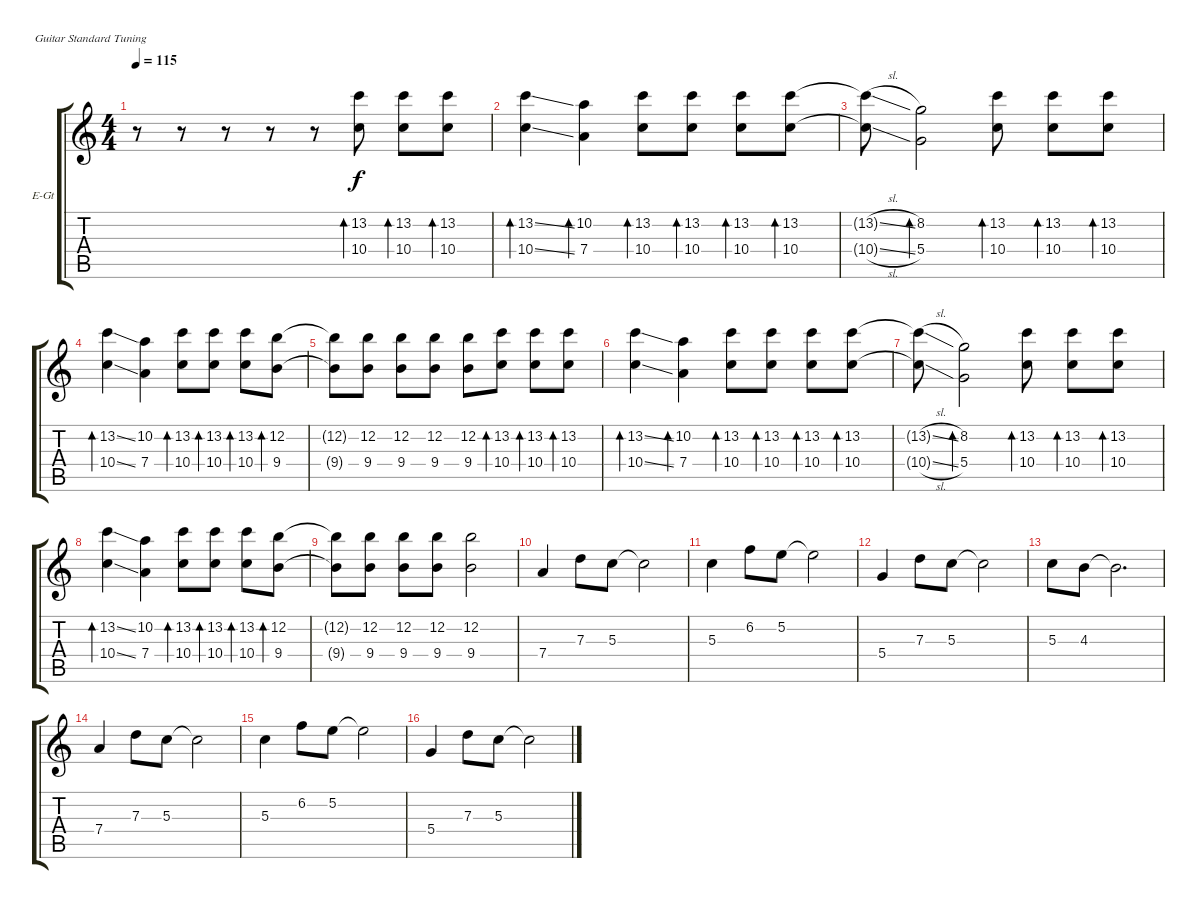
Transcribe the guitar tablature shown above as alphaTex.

\defaultSystemsLayout 4
\bracketExtendMode groupsimilarinstruments
\firstSystemTrackNameOrientation horizontal
\otherSystemsTrackNameOrientation horizontal
\track ("Electric Guitar (Lead)" "E-Gt") {instrument electricguitarclean}
\staff {score tabs}
\tuning (E4 B3 G3 D3 A2 E2)
\ts (4 4)
\tempo 115
\clef g2
\ks c
r.8{dy f instrument electricguitarclean} r.8 r.8 r.8 r.8 (13.2 10.4).8{bd 60} (13.2 10.4).8{bd 60} (13.2 10.4).8{bd 60} |
(13.2{ss} 10.4{ss}).4{bd 60} (10.2 7.4).4{bd 60} (13.2 10.4).8{bd 60} (13.2 10.4).8{bd 60} (13.2 10.4).8{bd 60} (13.2 10.4).8{bd 60} |
(10.4{sl t} 13.2{sl t}).8 (8.2 5.4).2{bd 60} (13.2 10.4).8{bd 60} (13.2 10.4).8{bd 60} (13.2 10.4).8{bd 60} |
(13.2{ss} 10.4{ss}).4{bd 60} (10.2 7.4).4 (13.2 10.4).8{bd 60} (13.2 10.4).8{bd 60} (13.2 10.4).8{bd 60} (12.2 9.4).8{bd 60} |
(12.2{t} 9.4{t}).8 (12.2 9.4).8 (12.2 9.4).8 (12.2 9.4).8 (12.2 9.4).8 (13.2 10.4).8{bd 60} (13.2 10.4).8{bd 60} (13.2 10.4).8{bd 60} |
(13.2{ss} 10.4{ss}).4{bd 60} (10.2 7.4).4{bd 60} (13.2 10.4).8{bd 60} (13.2 10.4).8{bd 60} (13.2 10.4).8{bd 60} (13.2 10.4).8{bd 60} |
(10.4{sl t} 13.2{sl t}).8 (8.2 5.4).2{bd 60} (13.2 10.4).8{bd 60} (13.2 10.4).8{bd 60} (13.2 10.4).8{bd 60} |
(13.2{ss} 10.4{ss}).4{bd 60} (10.2 7.4).4 (13.2 10.4).8{bd 60} (13.2 10.4).8{bd 60} (13.2 10.4).8{bd 60} (12.2 9.4).8{bd 60} |
(12.2{t} 9.4{t}).8 (12.2 9.4).8 (12.2 9.4).8 (12.2 9.4).8 (12.2 9.4).2 |
7.4.4 7.3.8 5.3.8 5.3{t}.2 |
5.3.4 6.2.8 5.2.8 5.2{t}.2 |
5.4.4 7.3.8 5.3.8 5.3{t}.2 |
5.3.8 4.3.8 4.3{t}.2{d} |
7.4.4 7.3.8 5.3.8 5.3{t}.2 |
5.3.4 6.2.8 5.2.8 5.2{t}.2 |
5.4.4 7.3.8 5.3.8 5.3{t}.2
